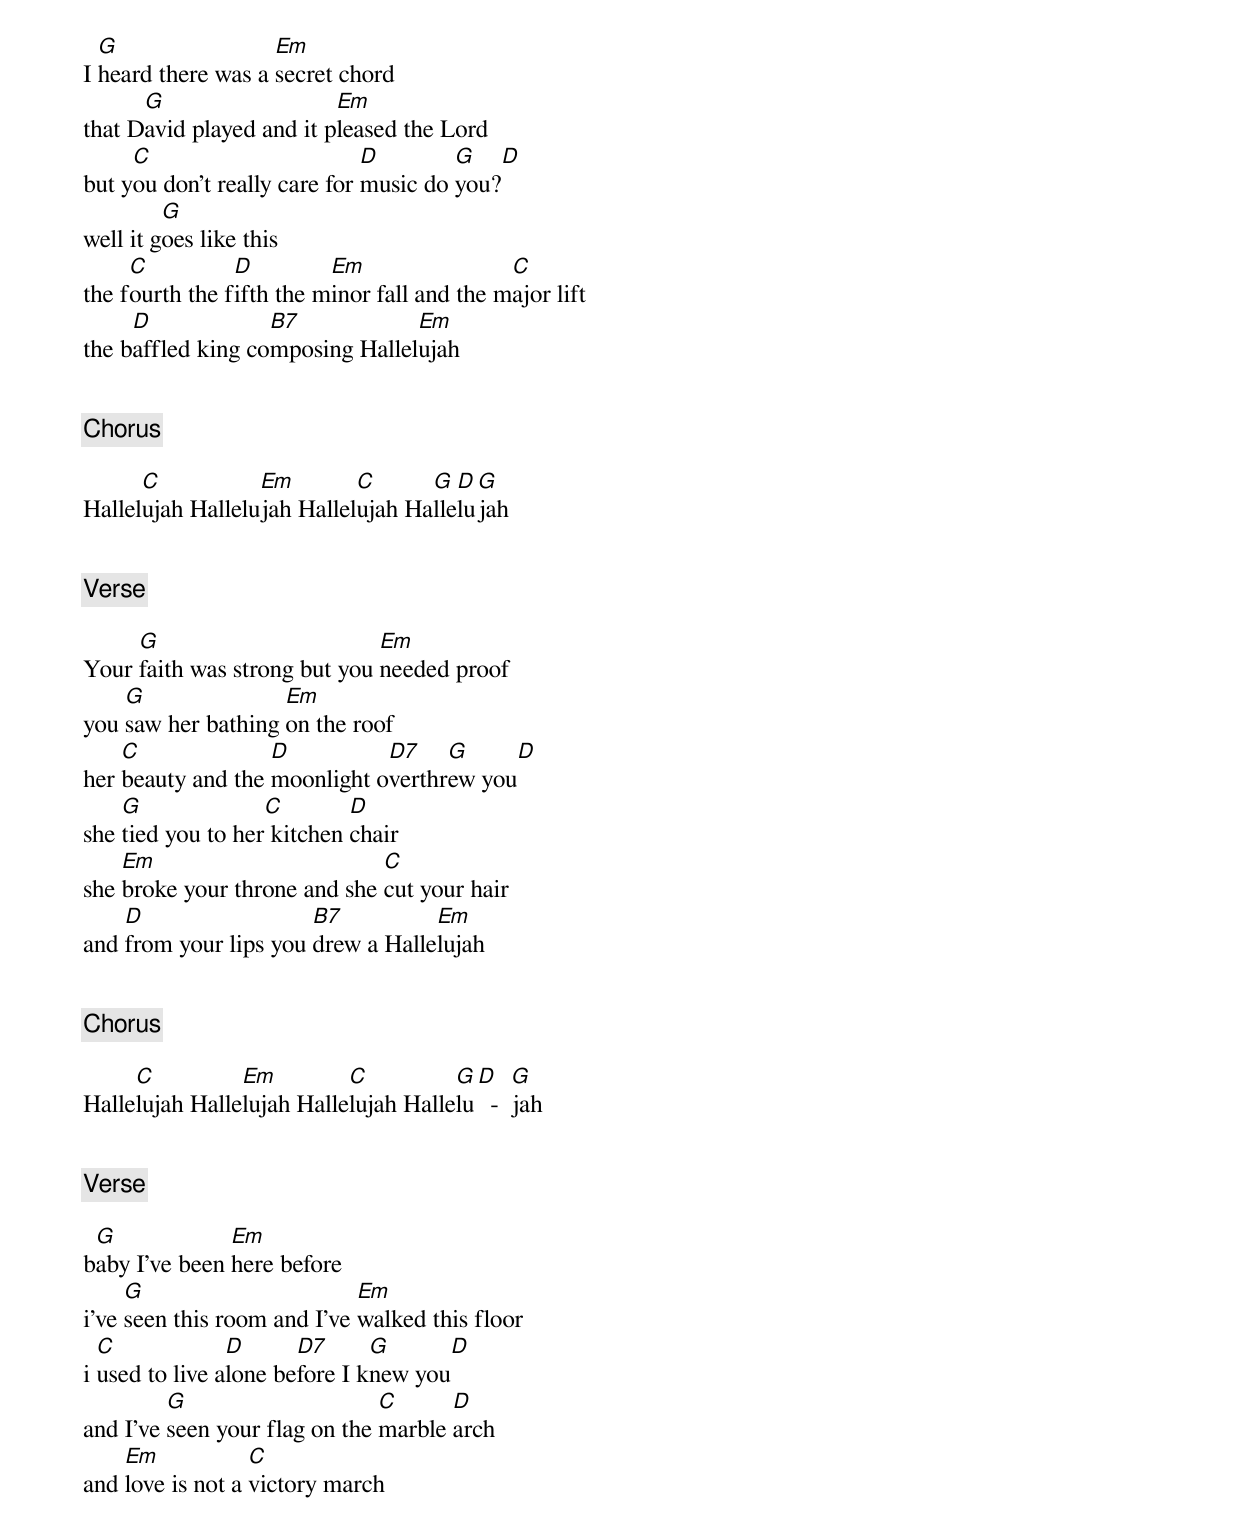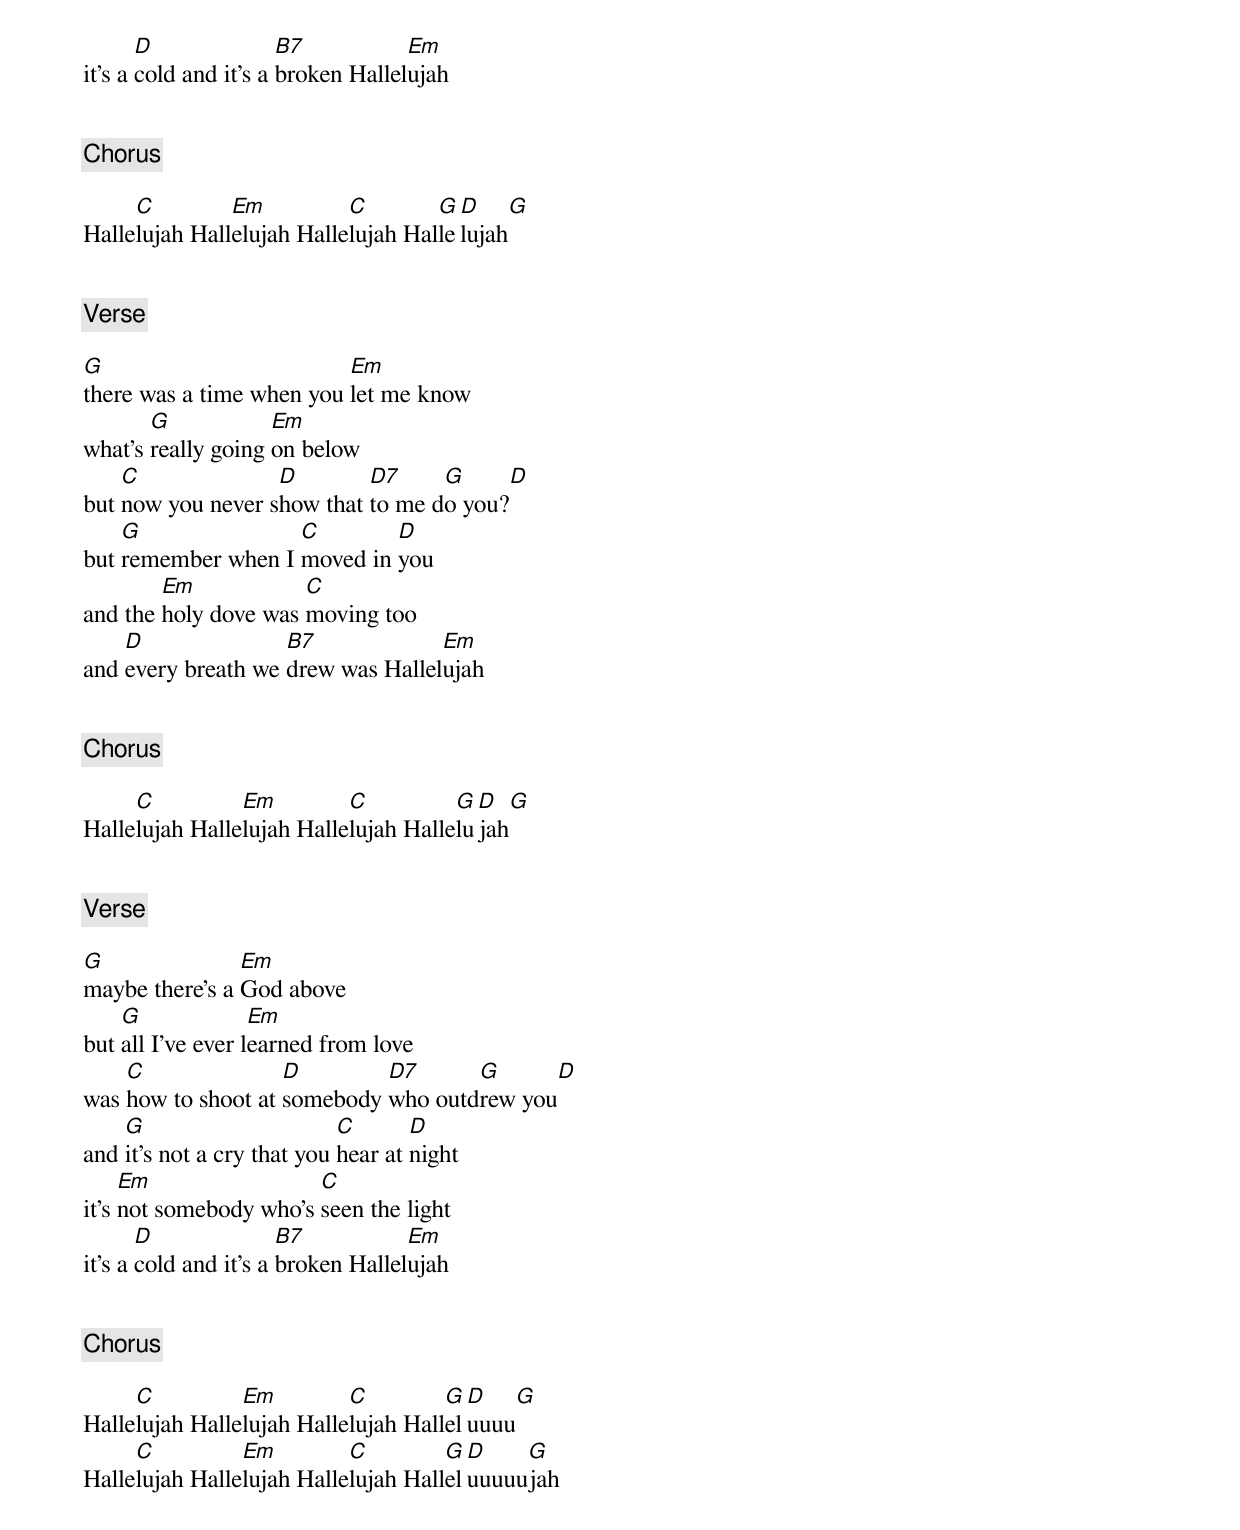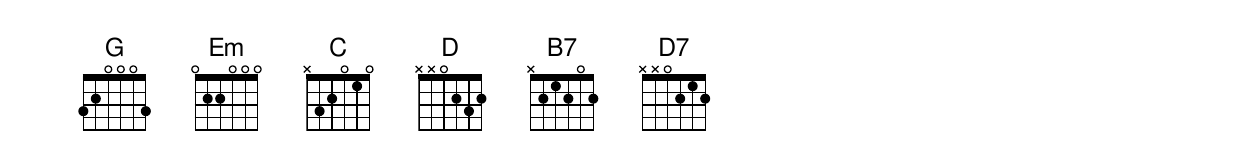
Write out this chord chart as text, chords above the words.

  G                 Em
I heard there was a secret chord
      G                   Em
that David played and it pleased the Lord
     C                        D        G       D
but you don't really care for music do you?
         G
well it goes like this
     C          D         Em                 C
the fourth the fifth the minor fall and the major lift
     D             B7            Em
the baffled king composing Hallelujah


[Chorus]

      C           Em        C      G  D G
Hallelujah Hallelujah Hallelujah Hallelujah


[Verse]

     G                        Em
Your faith was strong but you needed proof
    G               Em
you saw her bathing on the roof
    C              D          D7    G         D
her beauty and the moonlight overthrew you
    G              C        D
she tied you to her kitchen chair
    Em                        C
she broke your throne and she cut your hair
    D                  B7          Em
and from your lips you drew a Hallelujah


[Chorus]

     C          Em         C          G D    G
Hallelujah Hallelujah Hallelujah Hallelu  -  jah


[Verse]

 G             Em
baby I've been here before
     G                       Em
i've seen this room and I've walked this floor
  C             D      D7      G           D
i used to live alone before I knew you
         G                     C      D
and I've seen your flag on the marble arch
    Em            C
and love is not a victory march
       D               B7           Em
it's a cold and it's a broken Hallelujah


[Chorus]

     C         Em          C        G D     G
Hallelujah Hallelujah Hallelujah Hallelujah


[Verse]

G                         Em
there was a time when you let me know
       G            Em
what's really going on below
    C              D        D7     G          D
but now you never show that to me do you?
    G               C        D
but remember when I moved in you
        Em            C
and the holy dove was moving too
    D               B7             Em
and every breath we drew was Hallelujah


[Chorus]

     C          Em         C          G D    G
Hallelujah Hallelujah Hallelujah Hallelujah


[Verse]

G               Em
maybe there's a God above
    G              Em
but all I've ever learned from love
    C               D        D7      G          D
was how to shoot at somebody who outdrew you
    G                       C       D
and it's not a cry that you hear at night
     Em                 C
it's not somebody who's seen the light
       D               B7           Em
it's a cold and it's a broken Hallelujah


[Chorus]

     C          Em         C         G D   G
Hallelujah Hallelujah Hallelujah Halleluuuu
     C          Em         C         G D    G
Hallelujah Hallelujah Hallelujah Halleluuuuujah
